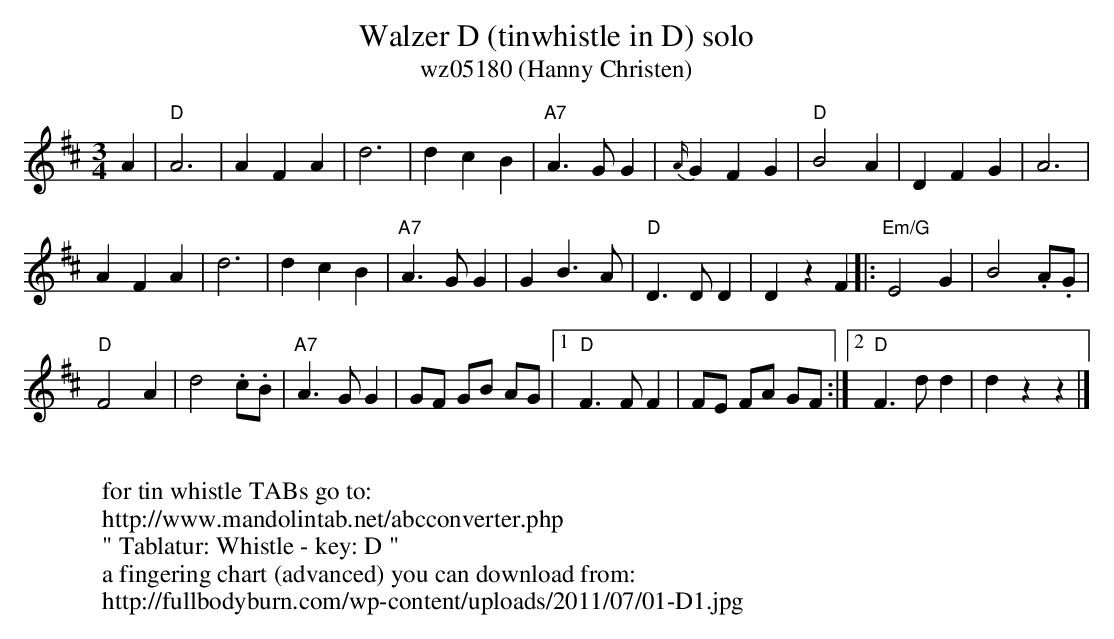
X:1
T:Walzer D (tinwhistle in D) solo
T:wz05180 (Hanny Christen)
M:3/4
L:1/4
K:D transpose=12
A | "D"A3 | AFA | d3 | dcB | "A7"A>GG | {A/2}GFG | "D"B2A | DFG | A3 |
AFA | d3 | dcB | "A7"A>GG | GB>A | "D"D>DD | DzF |: "Em/G"E2G | B2 .A/2.G/2 |
"D"F2A | d2 .c/2.B/2 | "A7"A>GG | G/2F/2 G/2B/2 A/2G/2 |1 "D"F>FF | F/2E/2 F/2A/2 G/2F/2 :|2 "D"F>dd | dzz |]
W:
W:for tin whistle TABs go to:
W:http://www.mandolintab.net/abcconverter.php
W:" Tablatur: Whistle - key: D "
W:a fingering chart (advanced) you can download from:
W:http://fullbodyburn.com/wp-content/uploads/2011/07/01-D1.jpg
